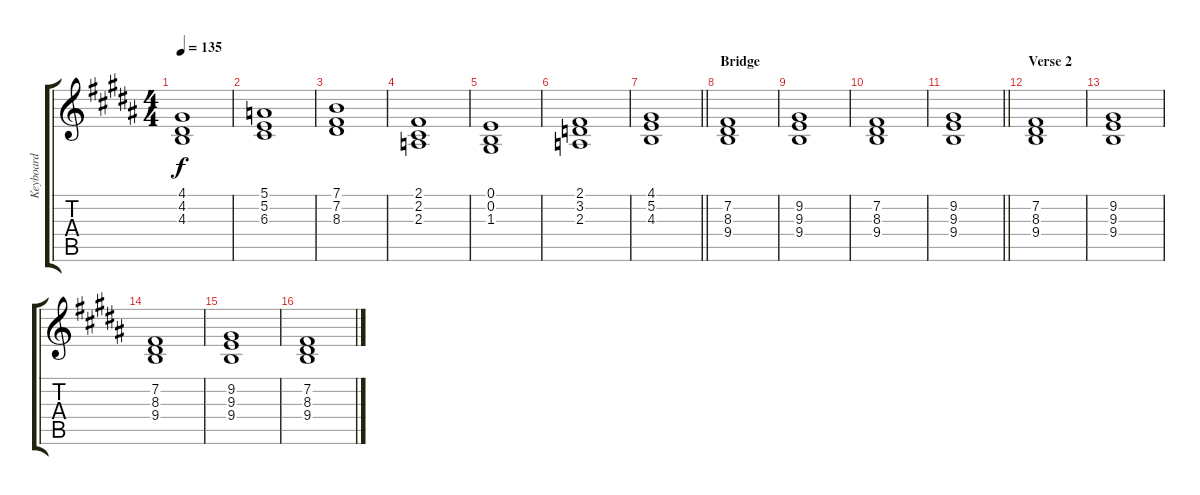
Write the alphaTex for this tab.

\track ("Keyboard" "Keyboard") {instrument drawbarorgan}
\staff {score tabs}
\tuning (E4 B3 G3 D3 A2 E2) {hide}
\ts (4 4)
\tempo 135
\clef g2
\ks b
(4.1 4.2 4.3).1{dy f} |
(5.1 5.2 6.3).1 |
(7.1 7.2 8.3).1 |
(2.1 2.2 2.3).1 |
(0.1 0.2 1.3).1 |
(2.1 3.2 2.3).1 |
\barLineRight lightlight
(4.1 5.2 4.3).1 |
\section ("" "Bridge")
(7.2 8.3 9.4).1 |
(9.2 9.3 9.4).1 |
(7.2 8.3 9.4).1 |
\barLineRight lightlight
(9.2 9.3 9.4).1 |
\section ("" "Verse 2")
(7.2 8.3 9.4).1 |
(9.2 9.3 9.4).1 |
(7.2 8.3 9.4).1 |
(9.2 9.3 9.4).1 |
(7.2 8.3 9.4).1
